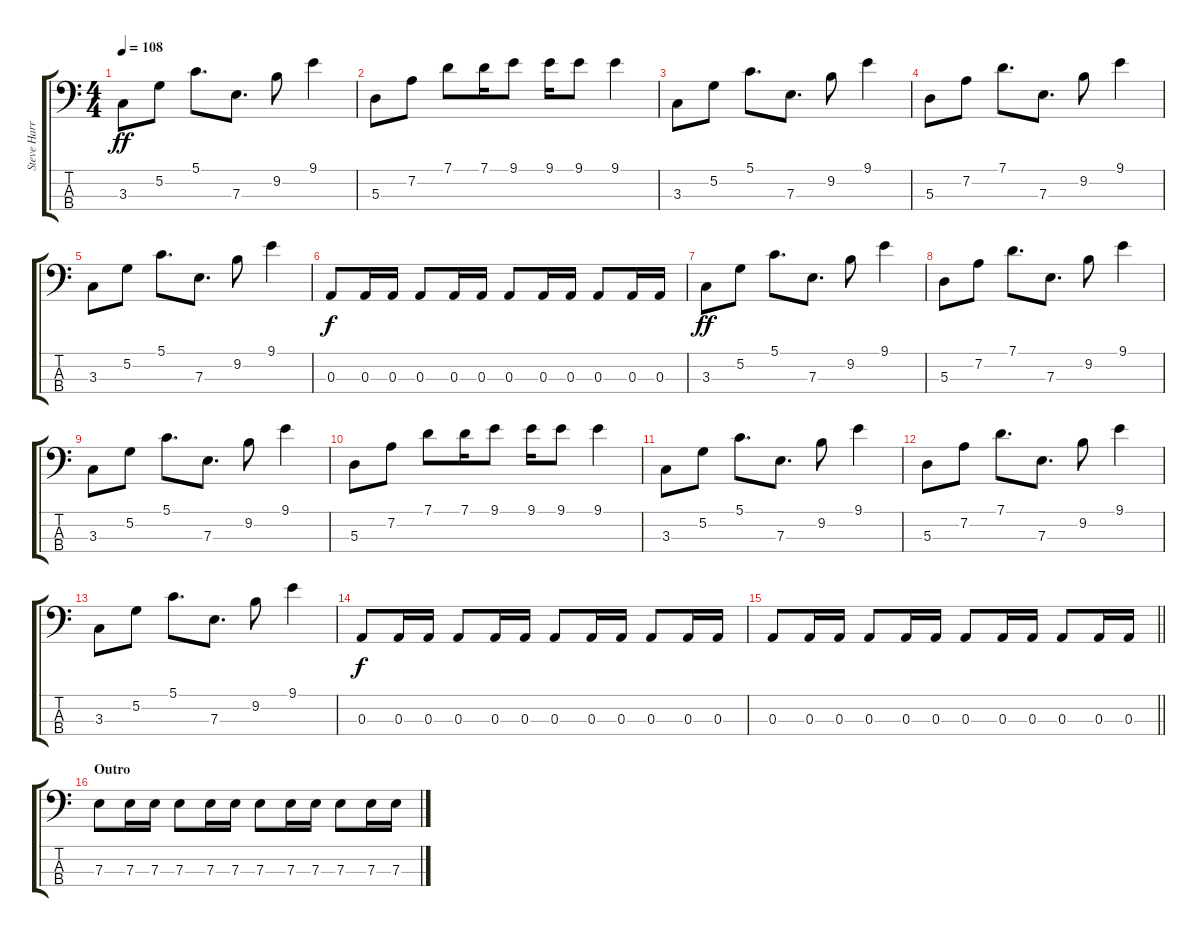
\track ("Steve Harris" "Steve Harr") {instrument electricbassfinger}
\staff {score tabs}
\tuning (G2 D2 A1 E1) {hide}
\ts (4 4)
\tempo 108
\clef f4
\ks c
3.3.8{dy ff} 5.2.8 5.1.8{d} 7.3.8{d} 9.2.8 9.1.4 |
5.3.8 7.2.8 7.1.8 7.1.16 9.1.8 9.1.16 9.1.8 9.1.4 |
3.3.8 5.2.8 5.1.8{d} 7.3.8{d} 9.2.8 9.1.4 |
5.3.8 7.2.8 7.1.8{d} 7.3.8{d} 9.2.8 9.1.4 |
3.3.8 5.2.8 5.1.8{d} 7.3.8{d} 9.2.8 9.1.4 |
0.3.8{dy f} 0.3.16 0.3.16 0.3.8 0.3.16 0.3.16 0.3.8 0.3.16 0.3.16 0.3.8 0.3.16 0.3.16 |
3.3.8{dy ff} 5.2.8 5.1.8{d} 7.3.8{d} 9.2.8 9.1.4 |
5.3.8 7.2.8 7.1.8{d} 7.3.8{d} 9.2.8 9.1.4 |
3.3.8 5.2.8 5.1.8{d} 7.3.8{d} 9.2.8 9.1.4 |
5.3.8 7.2.8 7.1.8 7.1.16 9.1.8 9.1.16 9.1.8 9.1.4 |
3.3.8 5.2.8 5.1.8{d} 7.3.8{d} 9.2.8 9.1.4 |
5.3.8 7.2.8 7.1.8{d} 7.3.8{d} 9.2.8 9.1.4 |
3.3.8 5.2.8 5.1.8{d} 7.3.8{d} 9.2.8 9.1.4 |
0.3.8{dy f} 0.3.16 0.3.16 0.3.8 0.3.16 0.3.16 0.3.8 0.3.16 0.3.16 0.3.8 0.3.16 0.3.16 |
\barLineRight lightlight
0.3.8 0.3.16 0.3.16 0.3.8 0.3.16 0.3.16 0.3.8 0.3.16 0.3.16 0.3.8 0.3.16 0.3.16 |
\section ("" "Outro")
7.3.8 7.3.16 7.3.16 7.3.8 7.3.16 7.3.16 7.3.8 7.3.16 7.3.16 7.3.8 7.3.16 7.3.16
